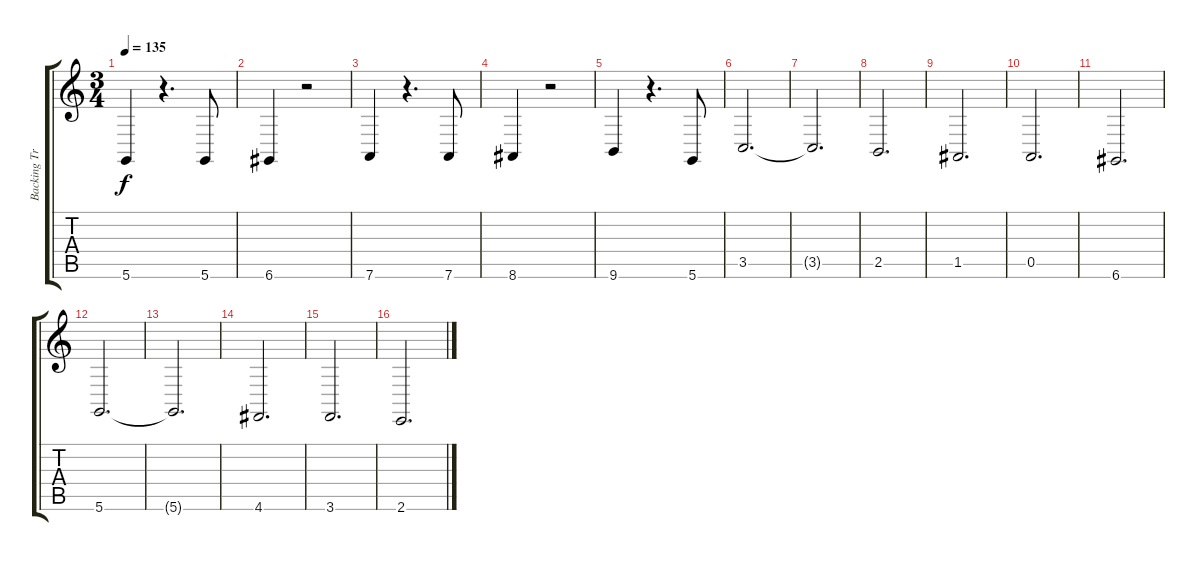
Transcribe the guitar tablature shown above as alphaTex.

\track ("Backing Track" "Backing Tr") {instrument stringensemble1}
\staff {score tabs}
\tuning (E4 B3 G3 D3 A2 D2) {hide}
\ts (3 4)
\tempo 135
\clef g2
\ks c
5.6.4{dy f} r.4{d} 5.6.8 |
6.6.4 r.2 |
7.6.4 r.4{d} 7.6.8 |
8.6.4 r.2 |
9.6.4 r.4{d} 5.6.8 |
3.5.2{d} |
3.5{t}.2{d} |
2.5.2{d} |
1.5.2{d} |
0.5.2{d} |
6.6.2{d} |
5.6.2{d} |
5.6{t}.2{d} |
4.6.2{d} |
3.6.2{d} |
2.6.2{d}
